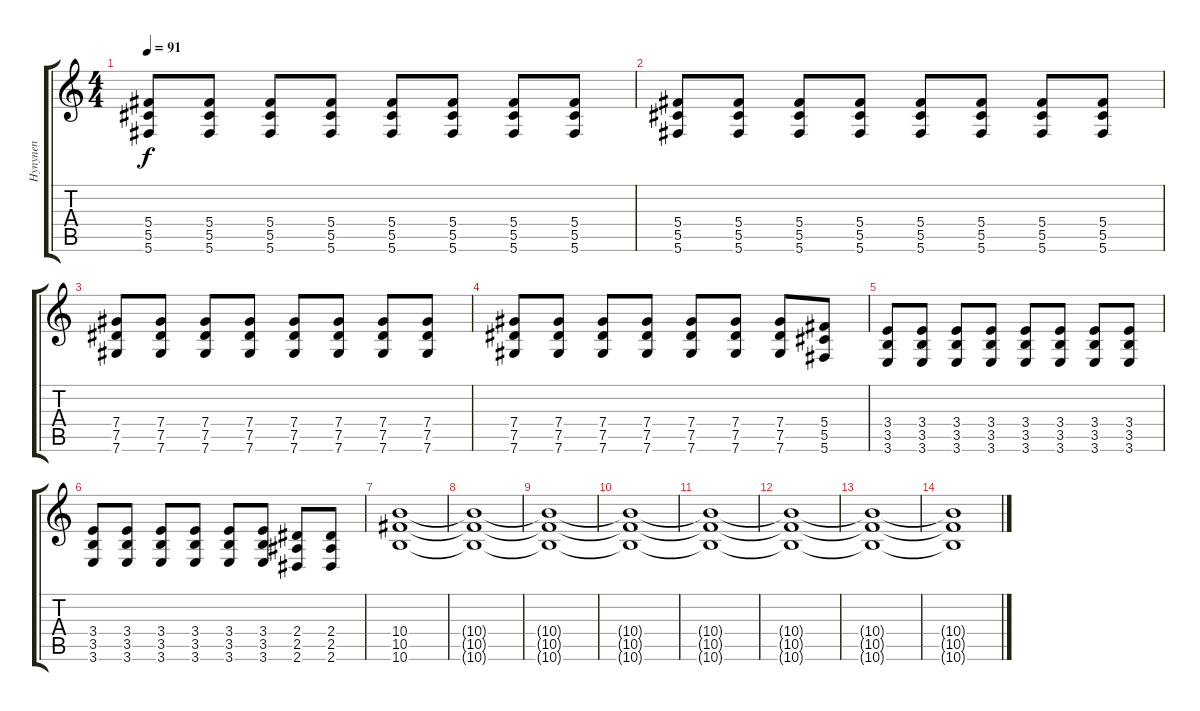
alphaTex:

\track ("Hynynen" "Hynynen") {instrument distortionguitar}
\staff {score tabs}
\tuning (Eb4 Bb3 Gb3 Db3 Ab2 Db2) {hide}
\ts (4 4)
\tempo 91
\clef g2
\ks c
(5.4 5.5 5.6).8{dy f} (5.4 5.5 5.6).8 (5.4 5.5 5.6).8 (5.4 5.5 5.6).8 (5.4 5.5 5.6).8 (5.4 5.5 5.6).8 (5.4 5.5 5.6).8 (5.4 5.5 5.6).8 |
(5.4 5.5 5.6).8 (5.4 5.5 5.6).8 (5.4 5.5 5.6).8 (5.4 5.5 5.6).8 (5.4 5.5 5.6).8 (5.4 5.5 5.6).8 (5.4 5.5 5.6).8 (5.4 5.5 5.6).8 |
(7.4 7.5 7.6).8 (7.4 7.5 7.6).8 (7.4 7.5 7.6).8 (7.4 7.5 7.6).8 (7.4 7.5 7.6).8 (7.4 7.5 7.6).8 (7.4 7.5 7.6).8 (7.4 7.5 7.6).8 |
(7.4 7.5 7.6).8 (7.4 7.5 7.6).8 (7.4 7.5 7.6).8 (7.4 7.5 7.6).8 (7.4 7.5 7.6).8 (7.4 7.5 7.6).8 (7.4 7.5 7.6).8 (5.4 5.5 5.6).8 |
(3.4 3.5 3.6).8 (3.4 3.5 3.6).8 (3.4 3.5 3.6).8 (3.4 3.5 3.6).8 (3.4 3.5 3.6).8 (3.4 3.5 3.6).8 (3.4 3.5 3.6).8 (3.4 3.5 3.6).8 |
(3.4 3.5 3.6).8 (3.4 3.5 3.6).8 (3.4 3.5 3.6).8 (3.4 3.5 3.6).8 (3.4 3.5 3.6).8 (3.4 3.5 3.6).8 (2.4 2.5 2.6).8 (2.4 2.5 2.6).8 |
(10.4 10.5 10.6).1{volume 6} |
(10.4{t} 10.5{t} 10.6{t}).1 |
(10.4{t} 10.5{t} 10.6{t}).1 |
(10.4{t} 10.5{t} 10.6{t}).1 |
(10.4{t} 10.5{t} 10.6{t}).1{volume 0} |
(10.4{t} 10.5{t} 10.6{t}).1 |
(10.4{t} 10.5{t} 10.6{t}).1 |
(10.4{t} 10.5{t} 10.6{t}).1
